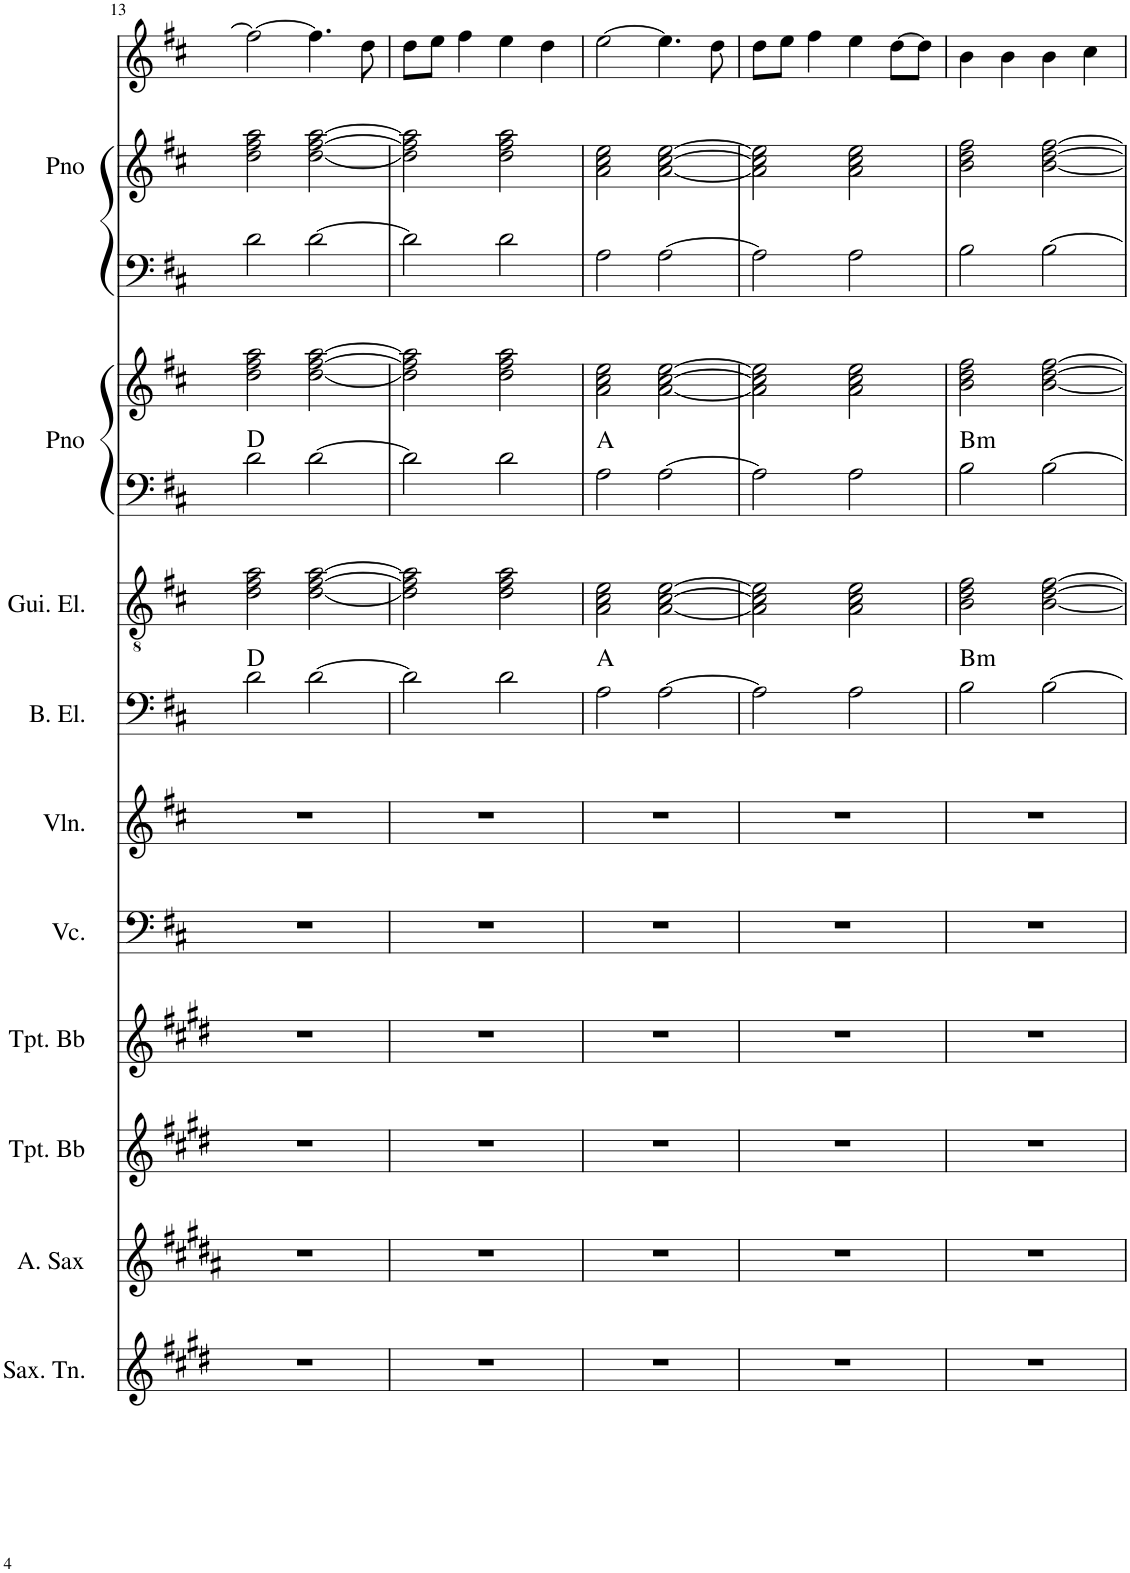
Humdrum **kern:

**kern	**kern	**kern	**kern	**kern	**kern	**kern	**harte	**kern	**kern	**kern	**harte	**kern	**kern	**kern
*part10	*part9	*part8	*part7	*part6	*part5	*part4	*part4	*part3	*part2	*part2	*part2	*part1	*part1	*part1
*staff13	*staff12	*staff11	*staff10	*staff9	*staff8	*staff7	*	*staff6	*staff5	*staff4	*	*staff3	*staff2	*staff1
*I"Saxofone Tenor	*I"Saxofone Alto	*I"Trompete Bb	*I"Trompete Bb	*I"Violoncelo	*I"Violino	*I"Base	*	*I"Guitarra elétrica	*I"Piano	*	*	*I"Piano	*	*
*I'Sax. Tn.	*	*I'Tpt. Bb	*I'Tpt. Bb	*I'Vc.	*I'Vln.	*	*	*I'Gui. El.	*I'Pno	*	*	*I'Pno	*	*
!!LO:PB:g=z
*clefG2	*clefG2	*clefG2	*clefG2	*clefF4	*clefG2	*clefF4	*	*clefGv2	*clefF4	*clefG2	*	*clefF4	*clefG2	*clefG2
*Trd8c14	*Trd5c9	*Trd1c2	*Trd1c2	*	*	*Trd7c12	*	*	*	*	*	*	*	*
*k[f#c#g#d#]	*k[f#c#g#d#a#]	*k[f#c#g#d#]	*k[f#c#g#d#]	*k[f#c#]	*k[f#c#]	*k[f#c#]	*	*k[f#c#]	*k[f#c#]	*k[f#c#]	*	*k[f#c#]	*k[f#c#]	*k[f#c#]
*M2/2	*M2/2	*M2/2	*M2/2	*M2/2	*M2/2	*M2/2	*	*M2/2	*M2/2	*M2/2	*	*M2/2	*M2/2	*M2/2
=13	=13	=13	=13	=13	=13	=13	=13	=13	=13	=13	=13	=13	=13	=13
1r	1r	1r	1r	1r	1r	2d\	D:maj	2d\ 2f#\ 2a\	2d\	2dd\ 2ff#\ 2aa\	D:maj	2d\	2dd\ 2ff#\ 2aa\	2ff#\_
.	.	.	.	.	.	[2d\	.	[2d\ [2f#\ [2a\	[2d\	[2dd\ [2ff#\ [2aa\	.	[2d\	[2dd\ [2ff#\ [2aa\	4.ff#\]
.	.	.	.	.	.	.	.	.	.	.	.	.	.	8dd\
=14	=14	=14	=14	=14	=14	=14	=14	=14	=14	=14	=14	=14	=14	=14
1r	1r	1r	1r	1r	1r	2d\]	.	2d\] 2f#\] 2a\]	2d\]	2dd\] 2ff#\] 2aa\]	.	2d\]	2dd\] 2ff#\] 2aa\]	8dd\L
.	.	.	.	.	.	.	.	.	.	.	.	.	.	8ee\J
.	.	.	.	.	.	.	.	.	.	.	.	.	.	4ff#\
.	.	.	.	.	.	2d\	.	2d\ 2f#\ 2a\	2d\	2dd\ 2ff#\ 2aa\	.	2d\	2dd\ 2ff#\ 2aa\	4ee\
.	.	.	.	.	.	.	.	.	.	.	.	.	.	4dd\
=15	=15	=15	=15	=15	=15	=15	=15	=15	=15	=15	=15	=15	=15	=15
1r	1r	1r	1r	1r	1r	2A\	A:maj	2A\ 2c#\ 2e\	2A\	2a\ 2cc#\ 2ee\	A:maj	2A\	2a\ 2cc#\ 2ee\	[2ee\
.	.	.	.	.	.	[2A\	.	[2A\ [2c#\ [2e\	[2A\	[2a\ [2cc#\ [2ee\	.	[2A\	[2a\ [2cc#\ [2ee\	4.ee\]
.	.	.	.	.	.	.	.	.	.	.	.	.	.	8dd\
=16	=16	=16	=16	=16	=16	=16	=16	=16	=16	=16	=16	=16	=16	=16
1r	1r	1r	1r	1r	1r	2A\]	.	2A\] 2c#\] 2e\]	2A\]	2a\] 2cc#\] 2ee\]	.	2A\]	2a\] 2cc#\] 2ee\]	8dd\L
.	.	.	.	.	.	.	.	.	.	.	.	.	.	8ee\J
.	.	.	.	.	.	.	.	.	.	.	.	.	.	4ff#\
.	.	.	.	.	.	2A\	.	2A\ 2c#\ 2e\	2A\	2a\ 2cc#\ 2ee\	.	2A\	2a\ 2cc#\ 2ee\	4ee\
.	.	.	.	.	.	.	.	.	.	.	.	.	.	[8dd\L
.	.	.	.	.	.	.	.	.	.	.	.	.	.	8dd\J]
=17	=17	=17	=17	=17	=17	=17	=17	=17	=17	=17	=17	=17	=17	=17
!	!	!	!	!	!	!	!LO:H:kt=m	!	!	!	!LO:H:kt=m	!	!	!
1r	1r	1r	1r	1r	1r	2B\	B:min	2B\ 2d\ 2f#\	2B\	2b\ 2dd\ 2ff#\	B:min	2B\	2b\ 2dd\ 2ff#\	4b\
.	.	.	.	.	.	.	.	.	.	.	.	.	.	4b\
.	.	.	.	.	.	[2B\	.	[2B\ [2d\ [2f#\	[2B\	[2b\ [2dd\ [2ff#\	.	[2B\	[2b\ [2dd\ [2ff#\	4b\
.	.	.	.	.	.	.	.	.	.	.	.	.	.	4cc#\
=	=	=	=	=	=	=	=	=	=	=	=	=	=	=
*-	*-	*-	*-	*-	*-	*-	*-	*-	*-	*-	*-	*-	*-	*-
